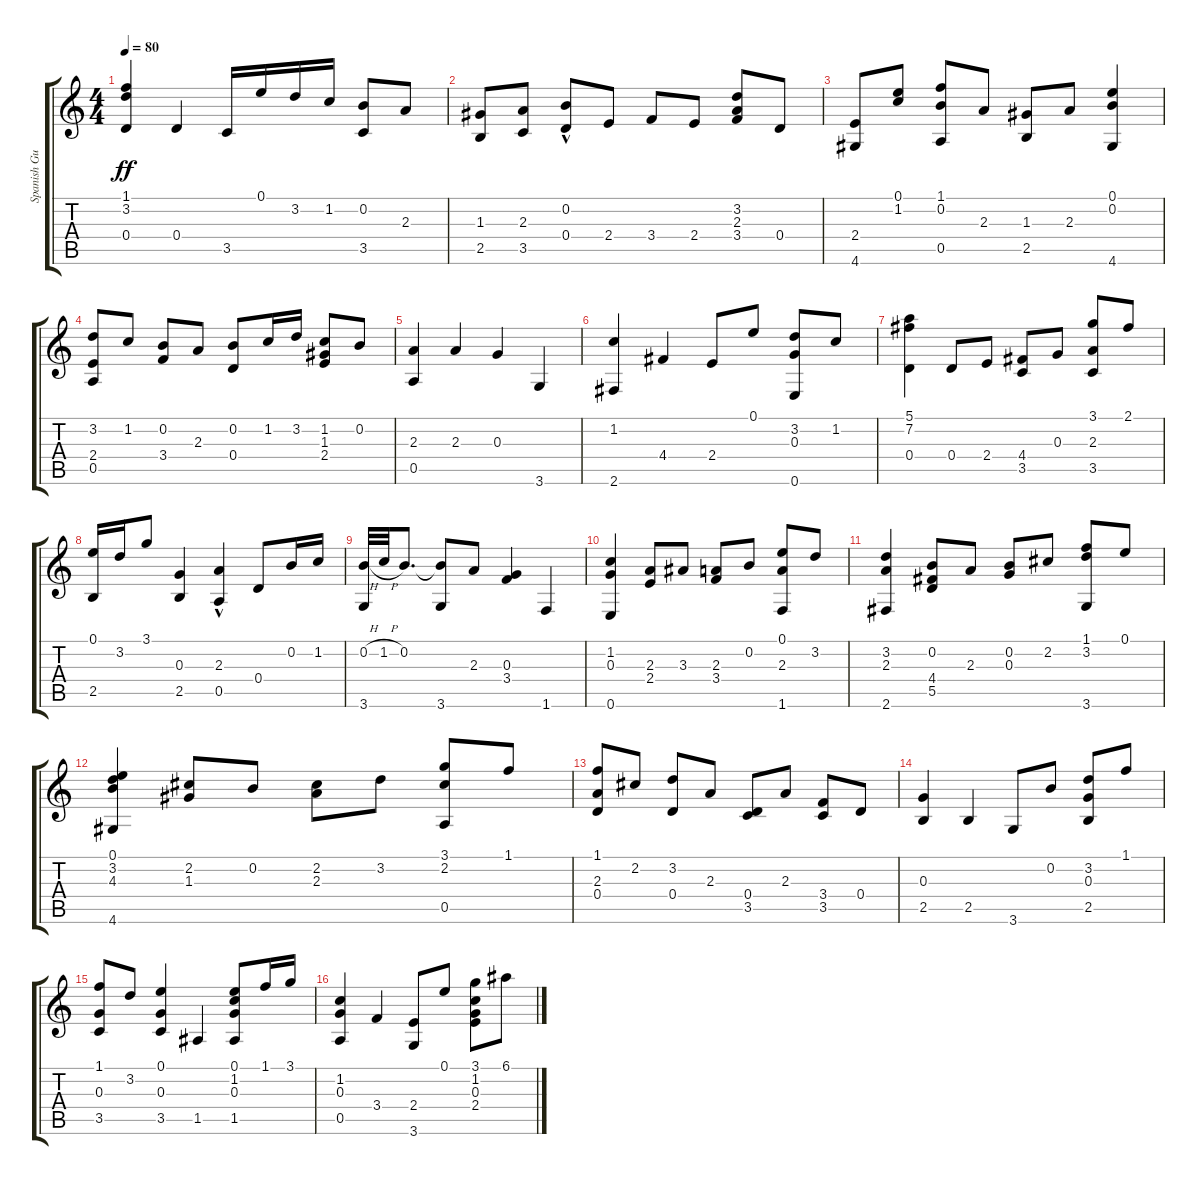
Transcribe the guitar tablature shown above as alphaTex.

\track ("Spanish Guitar" "Spanish Gu") {instrument acousticguitarnylon}
\staff {score tabs}
\tuning (E4 B3 G3 D3 A2 E2) {hide}
\ts (4 4)
\tempo 80
\clef g2
\ks c
(1.1 3.2 0.4).4{dy ff} 0.4.4 3.5.16 0.1.16 3.2.16 1.2.16 (0.2 3.5).8 2.3.8 |
(1.3 2.5).8 (2.3 3.5).8 (0.2{hac} 0.4).8 2.4.8 3.4.8 2.4.8 (3.2 2.3 3.4).8 0.4.8 |
(2.4 4.6).8 (0.1 1.2).8 (1.1 0.2 0.5).8 2.3.8 (1.3 2.5).8 2.3.8 (0.1 0.2 4.6).4 |
(3.2 2.4 0.5).8 1.2.8 (0.2 3.4).8 2.3.8 (0.2 0.4).8 1.2.16 3.2.16 (1.2 1.3 2.4).8 0.2.8 |
(2.3 0.5).4 2.3.4 0.3.4 3.6.4 |
(1.2 2.6).4 4.4.4 2.4.8 0.1.8 (3.2 0.3 0.6).8 1.2.8 |
(5.1 7.2 0.4).4 0.4.8 2.4.8 (4.4 3.5).8 0.3.8 (3.1 2.3 3.5).8 2.1.8 |
(0.1 2.5).16 3.2.16 3.1.8 (0.3 2.5).4 (2.3{hac} 0.5).4 0.4.8 0.2.16 1.2.16 |
(0.2{h} 3.6).32 1.2{h}.32 0.2.8{d} (0.2{t} 3.6).8 2.3.8 (0.3 3.4).4 1.6.4 |
(1.2 0.3 0.6).4 (2.3 2.4).8 3.3.8 (2.3 3.4).8 0.2.8 (0.1 2.3 1.6).8 3.2.8 |
(3.2 2.3 2.6).4 (0.2 4.4 5.5).8 2.3.8 (0.2 0.3).8 2.2.8 (1.1 3.2 3.6).8 0.1.8 |
(0.1 3.2 4.3 4.6).4 (2.2 1.3).8 0.2.8 (2.2 2.3).8 3.2.8 (3.1 2.2 0.5).8 1.1.8 |
(1.1 2.3 0.4).8 2.2.8 (3.2 0.4).8 2.3.8 (0.4 3.5).8 2.3.8 (3.4 3.5).8 0.4.8 |
(0.3 2.5).4 2.5.4 3.6.8 0.2.8 (3.2 0.3 2.5).8 1.1.8 |
(1.1 0.3 3.5).8 3.2.8 (0.1 0.3 3.5).4 1.5.4 (0.1 1.2 0.3 1.5).8 1.1.16 3.1.16 |
(1.2 0.3 0.5).4 3.4.4 (2.4 3.6).8 0.1.8 (3.1 1.2 0.3 2.4).8 6.1.8
